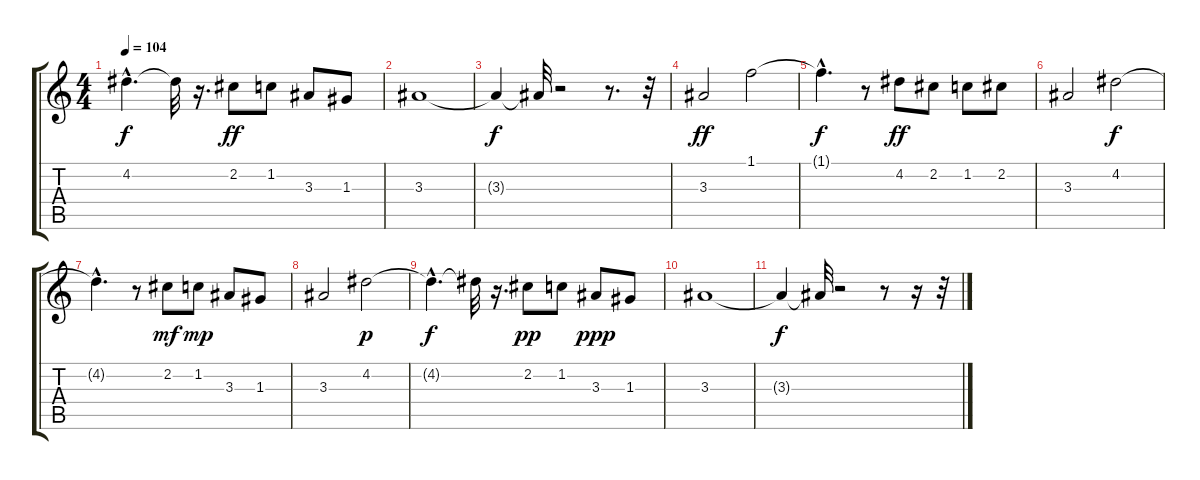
\track "" {instrument acousticguitarnylon}
\staff {score tabs}
\tuning (E4 B3 G3 D3 A2 E2) {hide}
\ts (4 4)
\tempo 104
\clef g2
\ks c
4.2{hac t}.4{d dy f} 4.2{t}.32 r.16{d} 2.2.8{dy ff} 1.2.8 3.3.8 1.3.8 |
3.3.1 |
3.3{t}.4{dy f} 3.3{t}.32 r.2 r.8{d} r.32 |
3.3.2{dy ff} 1.1.2 |
1.1{hac t}.4{d dy f} r.8 4.2.8{dy ff} 2.2.8 1.2.8 2.2.8 |
3.3.2 4.2.2{dy f} |
4.2{hac t}.4{d} r.8 2.2.8{dy mf} 1.2.8{dy mp} 3.3.8 1.3.8 |
3.3.2 4.2.2{dy p} |
4.2{hac t}.4{d dy f} 4.2{t}.32 r.16{d} 2.2.8{dy pp} 1.2.8 3.3.8{dy ppp} 1.3.8 |
3.3.1 |
3.3{t}.4{dy f} 3.3{t}.32 r.2 r.8 r.16 r.32
